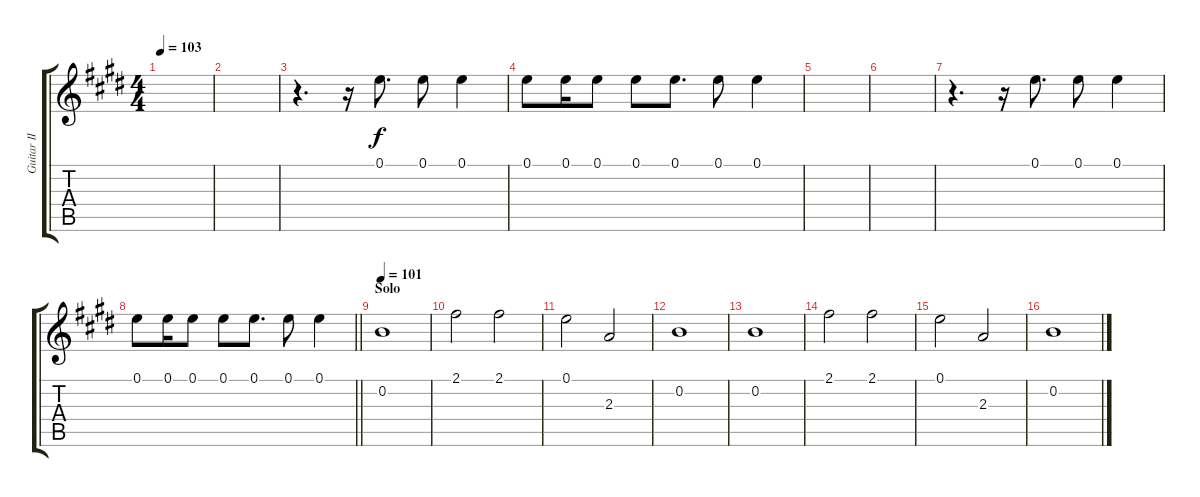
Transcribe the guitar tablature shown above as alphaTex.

\track ("Guitar II" "Guitar II") {instrument electricguitarjazz}
\staff {score tabs}
\tuning (E4 B3 G3 D3 A2 E2) {hide}
\ts (4 4)
\tempo 103
\clef g2
\ks e
|
|
r.4{d} r.16 0.1.8{d} 0.1.8 0.1.4 |
0.1.8 0.1.16 0.1.8 0.1.8 0.1.8{d} 0.1.8 0.1.4 |
|
|
r.4{d} r.16 0.1.8{d} 0.1.8 0.1.4 |
\barLineRight lightlight
0.1.8 0.1.16 0.1.8 0.1.8 0.1.8{d} 0.1.8 0.1.4 |
\section ("" "Solo")
\tempo 101
0.2.1 |
2.1.2 2.1.2 |
0.1.2 2.3.2 |
0.2.1 |
0.2.1 |
2.1.2 2.1.2 |
0.1.2 2.3.2 |
0.2.1
